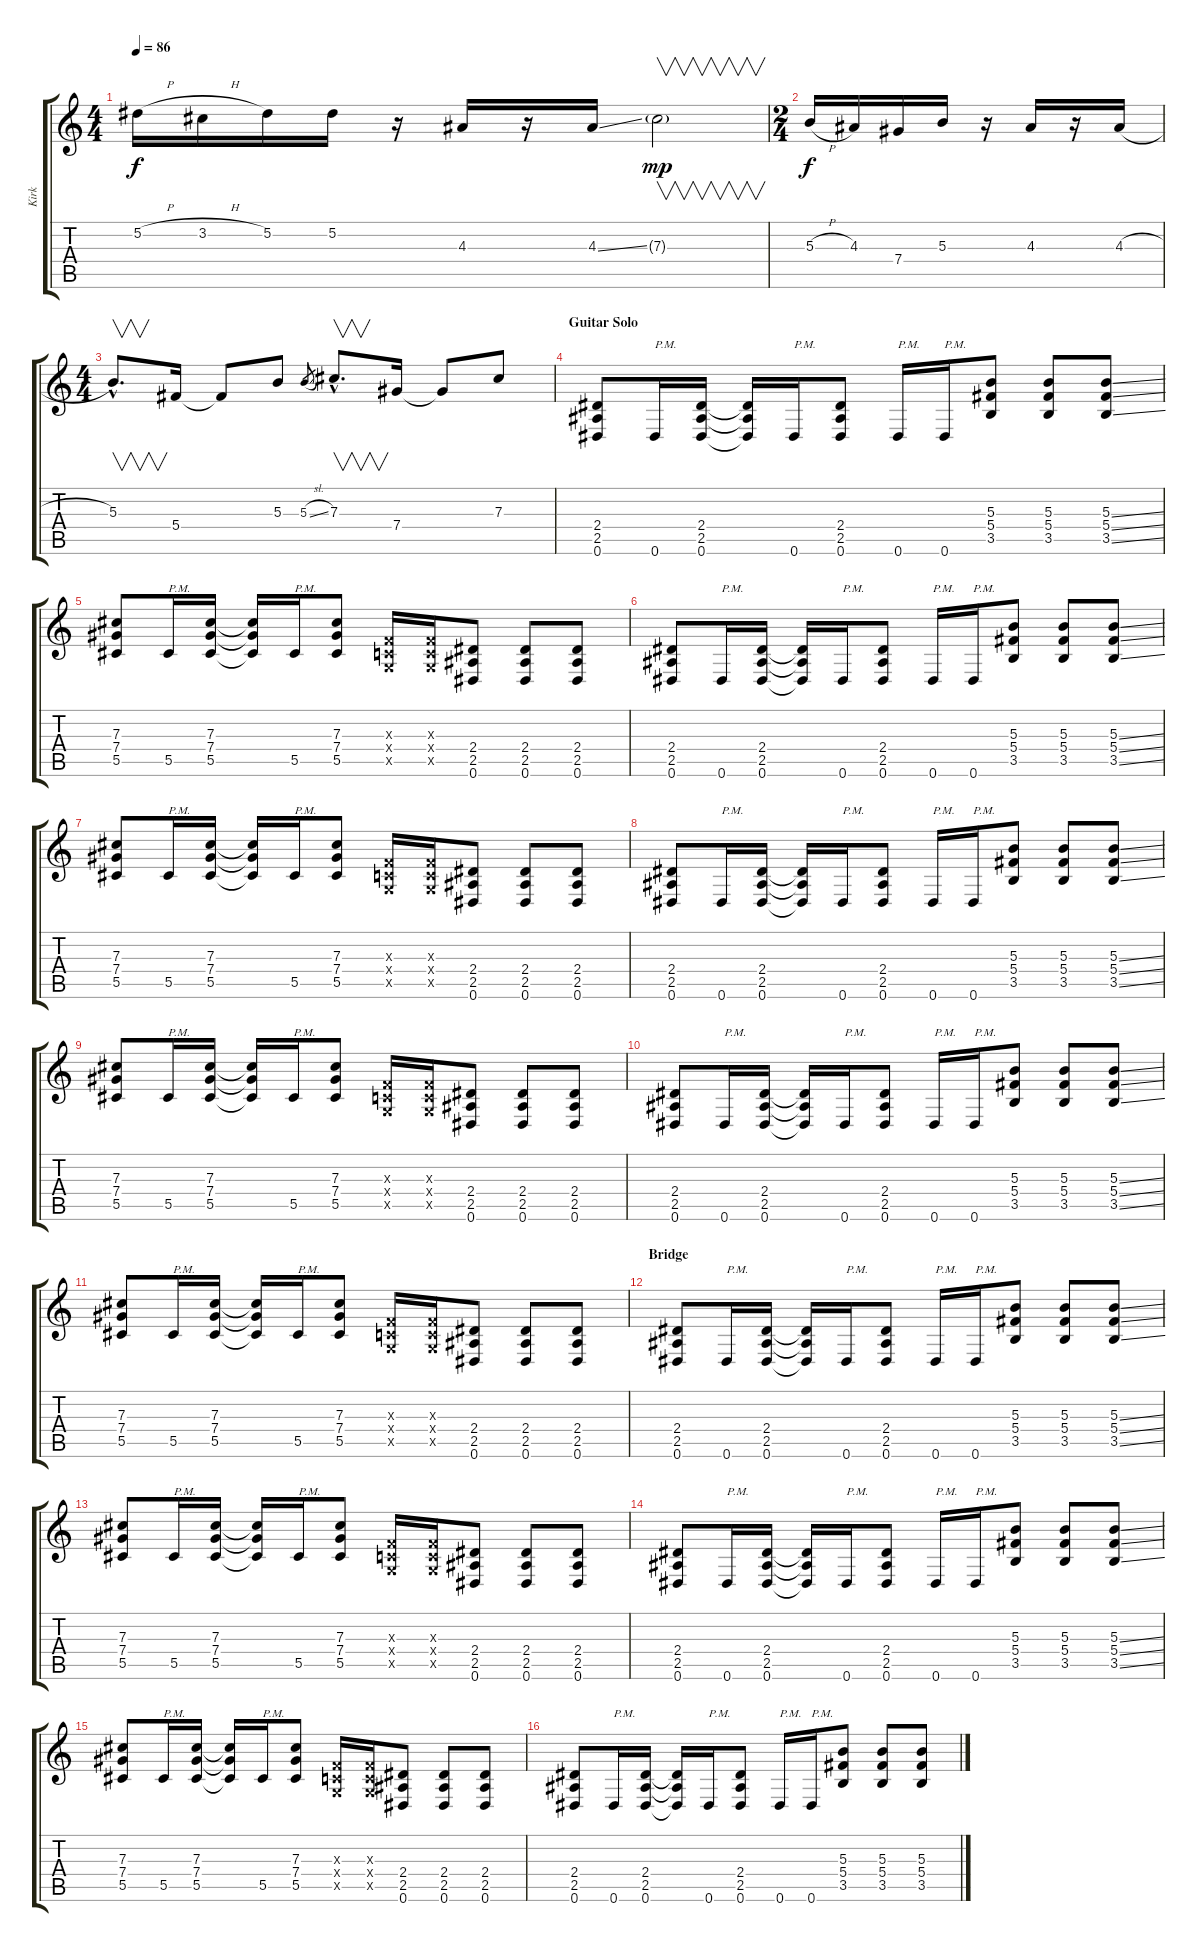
\track ("Kirk" "Kirk") {instrument overdrivenguitar}
\staff {score tabs}
\tuning (Eb4 Bb3 Gb3 Db3 Ab2 Eb2) {hide}
\ts (4 4)
\tempo 86
\clef g2
\ks c
5.2{h}.16{dy f} 3.2{h}.16 5.2.16 5.2.16 r.16 4.3.16 r.16 4.3{ss}.16 7.3{g}.2{v dy mp} |
\ts (2 4)
5.3{h}.16{dy f} 4.3.16 7.4.16 5.3.16 r.16 4.3.16 r.16 4.3{h}.16 |
\ts (4 4)
5.3{hac}.8{v d} 5.4.16 5.4{t}.8 5.3.8 5.3{sl}.8{gr} 7.3{hac}.8{v d} 7.4.16 7.4{t}.8 7.3.8 |
\section ("" "Guitar Solo")
(2.4 2.5 0.6).8 0.6.16{txt "P.M."} (2.4 2.5 0.6).16 (2.4{t} 2.5{t} 0.6{t}).16 0.6.16{txt "P.M."} (2.4 2.5 0.6).8 0.6.16{txt "P.M."} 0.6.16{txt "P.M."} (5.3 5.4 3.5).8 (5.3 5.4 3.5).8 (5.3{ss} 5.4{ss} 3.5{ss}).8 |
(7.3 7.4 5.5).8 5.5.16{txt "P.M."} (7.3 7.4 5.5).16 (7.3{t} 7.4{t} 5.5{t}).16 5.5.16{txt "P.M."} (7.3 7.4 5.5).8 (-1.3{x} -1.4{x} -1.5{x}).16 (-1.3{x} -1.4{x} -1.5{x}).16 (2.4 2.5 0.6).8 (2.4 2.5 0.6).8 (2.4 2.5 0.6).8 |
(2.4 2.5 0.6).8 0.6.16{txt "P.M."} (2.4 2.5 0.6).16 (2.4{t} 2.5{t} 0.6{t}).16 0.6.16{txt "P.M."} (2.4 2.5 0.6).8 0.6.16{txt "P.M."} 0.6.16{txt "P.M."} (5.3 5.4 3.5).8 (5.3 5.4 3.5).8 (5.3{ss} 5.4{ss} 3.5{ss}).8 |
(7.3 7.4 5.5).8 5.5.16{txt "P.M."} (7.3 7.4 5.5).16 (7.3{t} 7.4{t} 5.5{t}).16 5.5.16{txt "P.M."} (7.3 7.4 5.5).8 (-1.3{x} -1.4{x} -1.5{x}).16 (-1.3{x} -1.4{x} -1.5{x}).16 (2.4 2.5 0.6).8 (2.4 2.5 0.6).8 (2.4 2.5 0.6).8 |
(2.4 2.5 0.6).8 0.6.16{txt "P.M."} (2.4 2.5 0.6).16 (2.4{t} 2.5{t} 0.6{t}).16 0.6.16{txt "P.M."} (2.4 2.5 0.6).8 0.6.16{txt "P.M."} 0.6.16{txt "P.M."} (5.3 5.4 3.5).8 (5.3 5.4 3.5).8 (5.3{ss} 5.4{ss} 3.5{ss}).8 |
(7.3 7.4 5.5).8 5.5.16{txt "P.M."} (7.3 7.4 5.5).16 (7.3{t} 7.4{t} 5.5{t}).16 5.5.16{txt "P.M."} (7.3 7.4 5.5).8 (-1.3{x} -1.4{x} -1.5{x}).16 (-1.3{x} -1.4{x} -1.5{x}).16 (2.4 2.5 0.6).8 (2.4 2.5 0.6).8 (2.4 2.5 0.6).8 |
(2.4 2.5 0.6).8 0.6.16{txt "P.M."} (2.4 2.5 0.6).16 (2.4{t} 2.5{t} 0.6{t}).16 0.6.16{txt "P.M."} (2.4 2.5 0.6).8 0.6.16{txt "P.M."} 0.6.16{txt "P.M."} (5.3 5.4 3.5).8 (5.3 5.4 3.5).8 (5.3{ss} 5.4{ss} 3.5{ss}).8 |
(7.3 7.4 5.5).8 5.5.16{txt "P.M."} (7.3 7.4 5.5).16 (7.3{t} 7.4{t} 5.5{t}).16 5.5.16{txt "P.M."} (7.3 7.4 5.5).8 (-1.3{x} -1.4{x} -1.5{x}).16 (-1.3{x} -1.4{x} -1.5{x}).16 (2.4 2.5 0.6).8 (2.4 2.5 0.6).8 (2.4 2.5 0.6).8 |
\section ("" "Bridge")
(2.4 2.5 0.6).8 0.6.16{txt "P.M."} (2.4 2.5 0.6).16 (2.4{t} 2.5{t} 0.6{t}).16 0.6.16{txt "P.M."} (2.4 2.5 0.6).8 0.6.16{txt "P.M."} 0.6.16{txt "P.M."} (5.3 5.4 3.5).8 (5.3 5.4 3.5).8 (5.3{ss} 5.4{ss} 3.5{ss}).8 |
(7.3 7.4 5.5).8 5.5.16{txt "P.M."} (7.3 7.4 5.5).16 (7.3{t} 7.4{t} 5.5{t}).16 5.5.16{txt "P.M."} (7.3 7.4 5.5).8 (-1.3{x} -1.4{x} -1.5{x}).16 (-1.3{x} -1.4{x} -1.5{x}).16 (2.4 2.5 0.6).8 (2.4 2.5 0.6).8 (2.4 2.5 0.6).8 |
(2.4 2.5 0.6).8 0.6.16{txt "P.M."} (2.4 2.5 0.6).16 (2.4{t} 2.5{t} 0.6{t}).16 0.6.16{txt "P.M."} (2.4 2.5 0.6).8 0.6.16{txt "P.M."} 0.6.16{txt "P.M."} (5.3 5.4 3.5).8 (5.3 5.4 3.5).8 (5.3{ss} 5.4{ss} 3.5{ss}).8 |
(7.3 7.4 5.5).8 5.5.16{txt "P.M."} (7.3 7.4 5.5).16 (7.3{t} 7.4{t} 5.5{t}).16 5.5.16{txt "P.M."} (7.3 7.4 5.5).8 (-1.3{x} -1.4{x} -1.5{x}).16 (-1.3{x} -1.4{x} -1.5{x}).16 (2.4 2.5 0.6).8 (2.4 2.5 0.6).8 (2.4 2.5 0.6).8 |
(2.4 2.5 0.6).8 0.6.16{txt "P.M."} (2.4 2.5 0.6).16 (2.4{t} 2.5{t} 0.6{t}).16 0.6.16{txt "P.M."} (2.4 2.5 0.6).8 0.6.16{txt "P.M."} 0.6.16{txt "P.M."} (5.3 5.4 3.5).8 (5.3 5.4 3.5).8 (5.3{ss} 5.4{ss} 3.5{ss}).8
